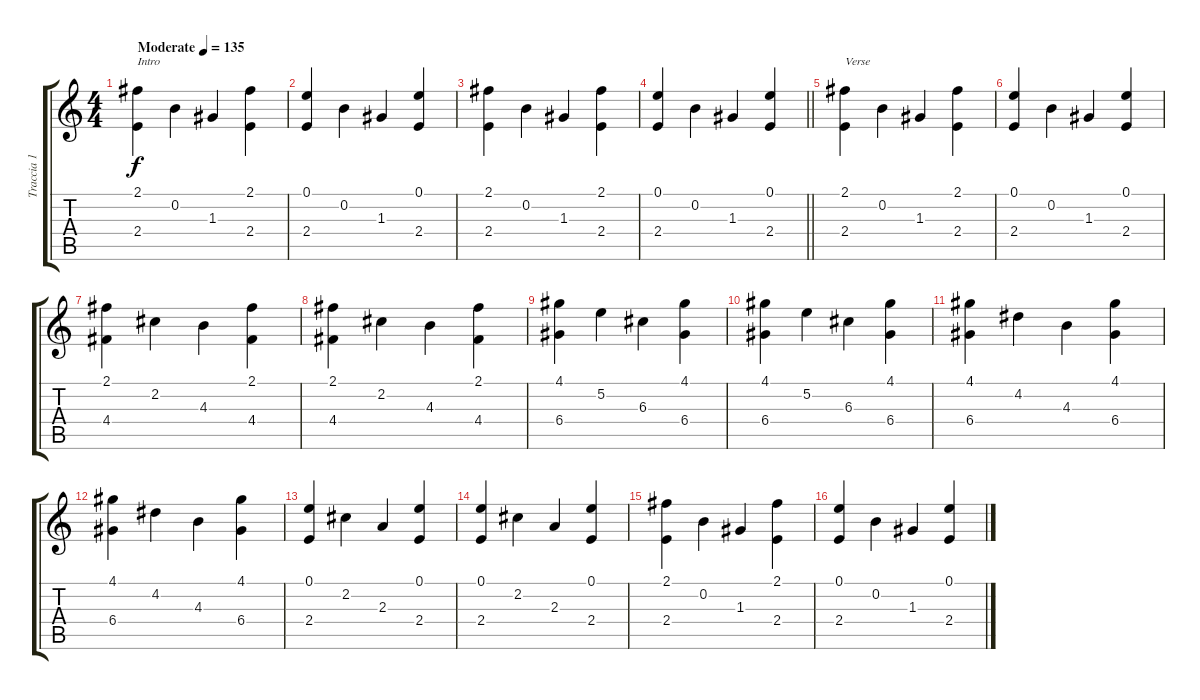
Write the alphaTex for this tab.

\track ("Traccia 1" "Traccia 1") {instrument acousticguitarsteel}
\staff {score tabs}
\tuning (E4 B3 G3 D3 A2 E2) {hide}
\ts (4 4)
\tempo (135 "Moderate")
\clef g2
\ks c
(2.1 2.4).4{txt "Intro" dy f instrument acousticguitarsteel} 0.2.4 1.3.4 (2.1 2.4).4 |
(0.1 2.4).4 0.2.4 1.3.4 (0.1 2.4).4 |
(2.1 2.4).4 0.2.4 1.3.4 (2.1 2.4).4 |
\barLineRight lightlight
(0.1 2.4).4 0.2.4 1.3.4 (0.1 2.4).4 |
(2.1 2.4).4{txt "Verse"} 0.2.4 1.3.4 (2.1 2.4).4 |
(0.1 2.4).4 0.2.4 1.3.4 (0.1 2.4).4 |
(2.1 4.4).4 2.2.4 4.3.4 (2.1 4.4).4 |
(2.1 4.4).4 2.2.4 4.3.4 (2.1 4.4).4 |
(4.1 6.4).4 5.2.4 6.3.4 (4.1 6.4).4 |
(4.1 6.4).4 5.2.4 6.3.4 (4.1 6.4).4 |
(4.1 6.4).4 4.2.4 4.3.4 (4.1 6.4).4 |
(4.1 6.4).4 4.2.4 4.3.4 (4.1 6.4).4 |
(0.1 2.4).4 2.2.4 2.3.4 (0.1 2.4).4 |
(0.1 2.4).4 2.2.4 2.3.4 (0.1 2.4).4 |
(2.1 2.4).4 0.2.4 1.3.4 (2.1 2.4).4 |
(0.1 2.4).4 0.2.4 1.3.4 (0.1 2.4).4
